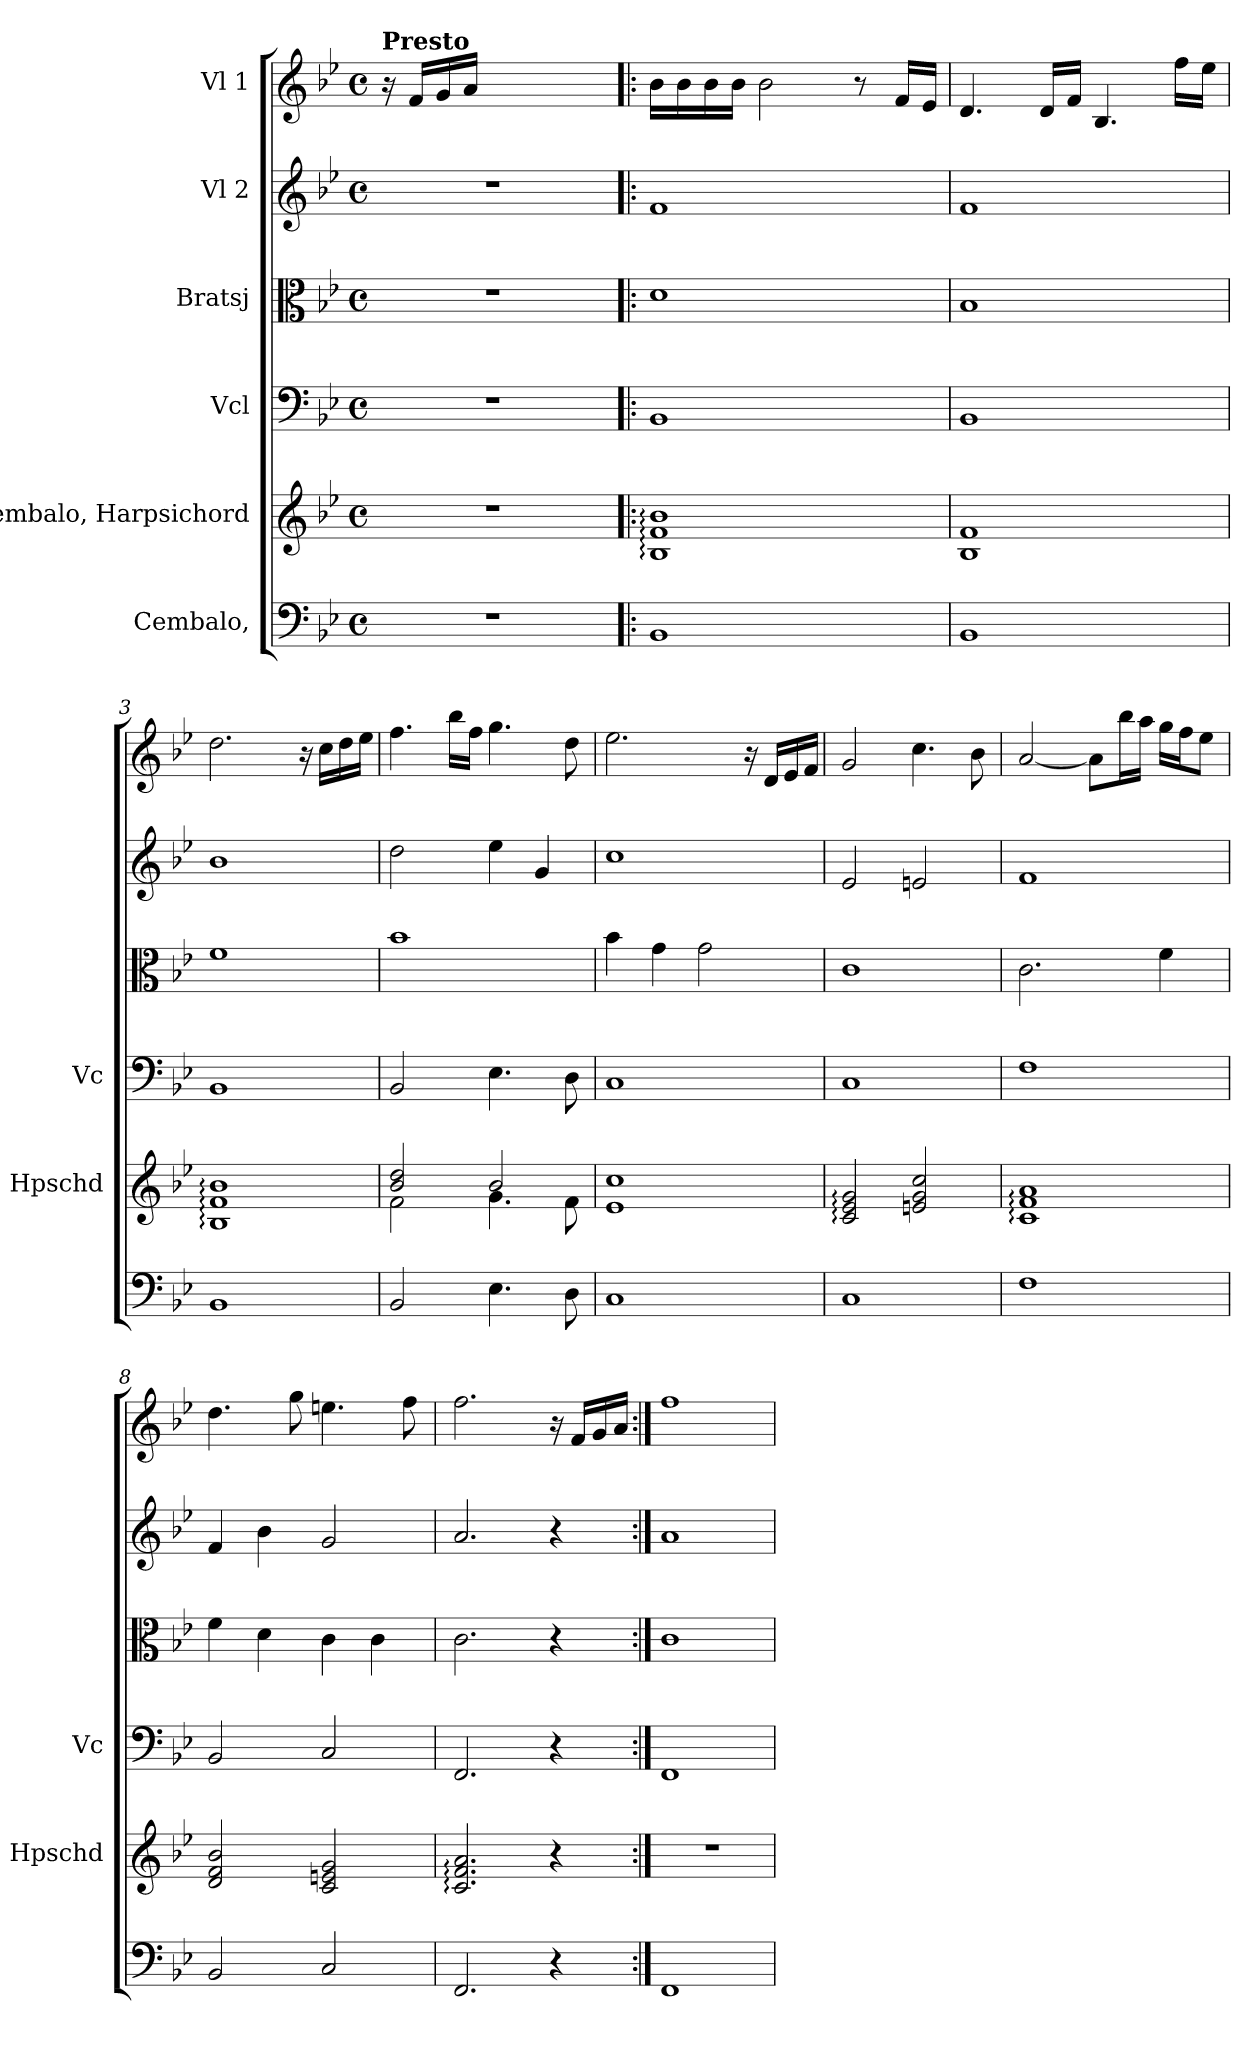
**kern	**kern	**kern	**kern	**kern	**kern
*part6	*part5	*part4	*part3	*part2	*part1
*staff6	*staff5	*staff4	*staff3	*staff2	*staff1
*I"Cembalo,	*I"Cembalo, Harpsichord	*I"Vcl	*I"Bratsj	*I"Vl 2	*I"Vl 1
*	*I'Hpschd	*I'Vc	*	*	*
*clefF4	*clefG2	*clefF4	*clefC3	*clefG2	*clefG2
*k[b-e-]	*k[b-e-]	*k[b-e-]	*k[b-e-]	*k[b-e-]	*k[b-e-]
*M4/4	*M4/4	*M4/4	*M4/4	*M4/4	*M4/4
*met(c)	*met(c)	*met(c)	*met(c)	*met(c)	*met(c)
=	=	=	=	=	=
!	!	!	!	!	!LO:TX:a:B:t=Presto
1r	1r	1r	1r	1r	16r
.	.	.	.	.	16f/LL
.	.	.	.	.	16g/
.	.	.	.	.	16a/JJ
.	.	.	.	.	2.ryy
=1!|:	=1!|:	=1!|:	=1!|:	=1!|:	=1!|:
1BB-	1B-: 1f: 1b-:	1BB-	1d	1f	16b-\LL
.	.	.	.	.	16b-\
.	.	.	.	.	16b-\
.	.	.	.	.	16b-\JJ
.	.	.	.	.	2b-\
.	.	.	.	.	8r
.	.	.	.	.	16f/LL
.	.	.	.	.	16e-/JJ
=2	=2	=2	=2	=2	=2
1BB-	1B- 1f	1BB-	1B-	1f	4.d/
.	.	.	.	.	16d/LL
.	.	.	.	.	16f/JJ
.	.	.	.	.	4.B-/
.	.	.	.	.	16ff\LL
.	.	.	.	.	16ee-\JJ
=3	=3	=3	=3	=3	=3
1BB-	1B-: 1f: 1b-:	1BB-	1f	1b-	2.dd\
.	.	.	.	.	16r
.	.	.	.	.	16cc\LL
.	.	.	.	.	16dd\
.	.	.	.	.	16ee-\JJ
=4	=4	=4	=4	=4	=4
*	*^	*	*	*	*
2BB-/	2b-/ 2dd/	2f\	2BB-/	1b-	2dd\	4.ff\
.	.	.	.	.	.	16bb-\LL
.	.	.	.	.	.	16ff\JJ
4.E-\	2b-/	4.g\	4.E-\	.	4ee-\	4.gg\
.	.	.	.	.	4g/	.
8D\	.	8f\	8D\	.	.	8dd\
*	*v	*v	*	*	*	*
!!LO:LB:g=z
=5	=5	=5	=5	=5	=5
1C	1e- 1cc	1C	4b-\	1cc	2.ee-\
.	.	.	4g\	.	.
.	.	.	2g\	.	.
.	.	.	.	.	16r
.	.	.	.	.	16d/LL
.	.	.	.	.	16e-/
.	.	.	.	.	16f/JJ
=6	=6	=6	=6	=6	=6
1C	2c/: 2e-/: 2g/:	1C	1c	2e-/	2g/
.	2en/ 2g/ 2cc/	.	.	2en/	4.cc\
.	.	.	.	.	8b-\
=7	=7	=7	=7	=7	=7
1F	1c: 1f: 1a:	1F	2.c\	1f	[2a/
.	.	.	.	.	8a\L]
.	.	.	.	.	16bb-\L
.	.	.	.	.	16aa\JJ
.	.	.	4f\	.	16gg\LL
.	.	.	.	.	16ff\J
.	.	.	.	.	8ee-\J
=8	=8	=8	=8	=8	=8
2BB-/	2d/ 2f/ 2b-/	2BB-/	4f\	4f/	4.dd\
.	.	.	4d\	4b-\	.
.	.	.	.	.	8gg\
2C/	2c/ 2en/ 2g/	2C/	4c\	2g/	4.een\
.	.	.	4c\	.	.
.	.	.	.	.	8ff\
=9	=9	=9	=9	=9	=9
2.FF/	2.c/: 2.f/: 2.a/:	2.FF/	2.c\	2.a/	2.ff\
4r	4r	4r	4r	4r	16r
.	.	.	.	.	16f/LL
.	.	.	.	.	16g/
.	.	.	.	.	16a/JJ
=10:|!	=10:|!	=10:|!	=10:|!	=10:|!	=10:|!
1FF	1r	1FF	1c	1a	1ff
=	=	=	=	=	=
*-	*-	*-	*-	*-	*-
